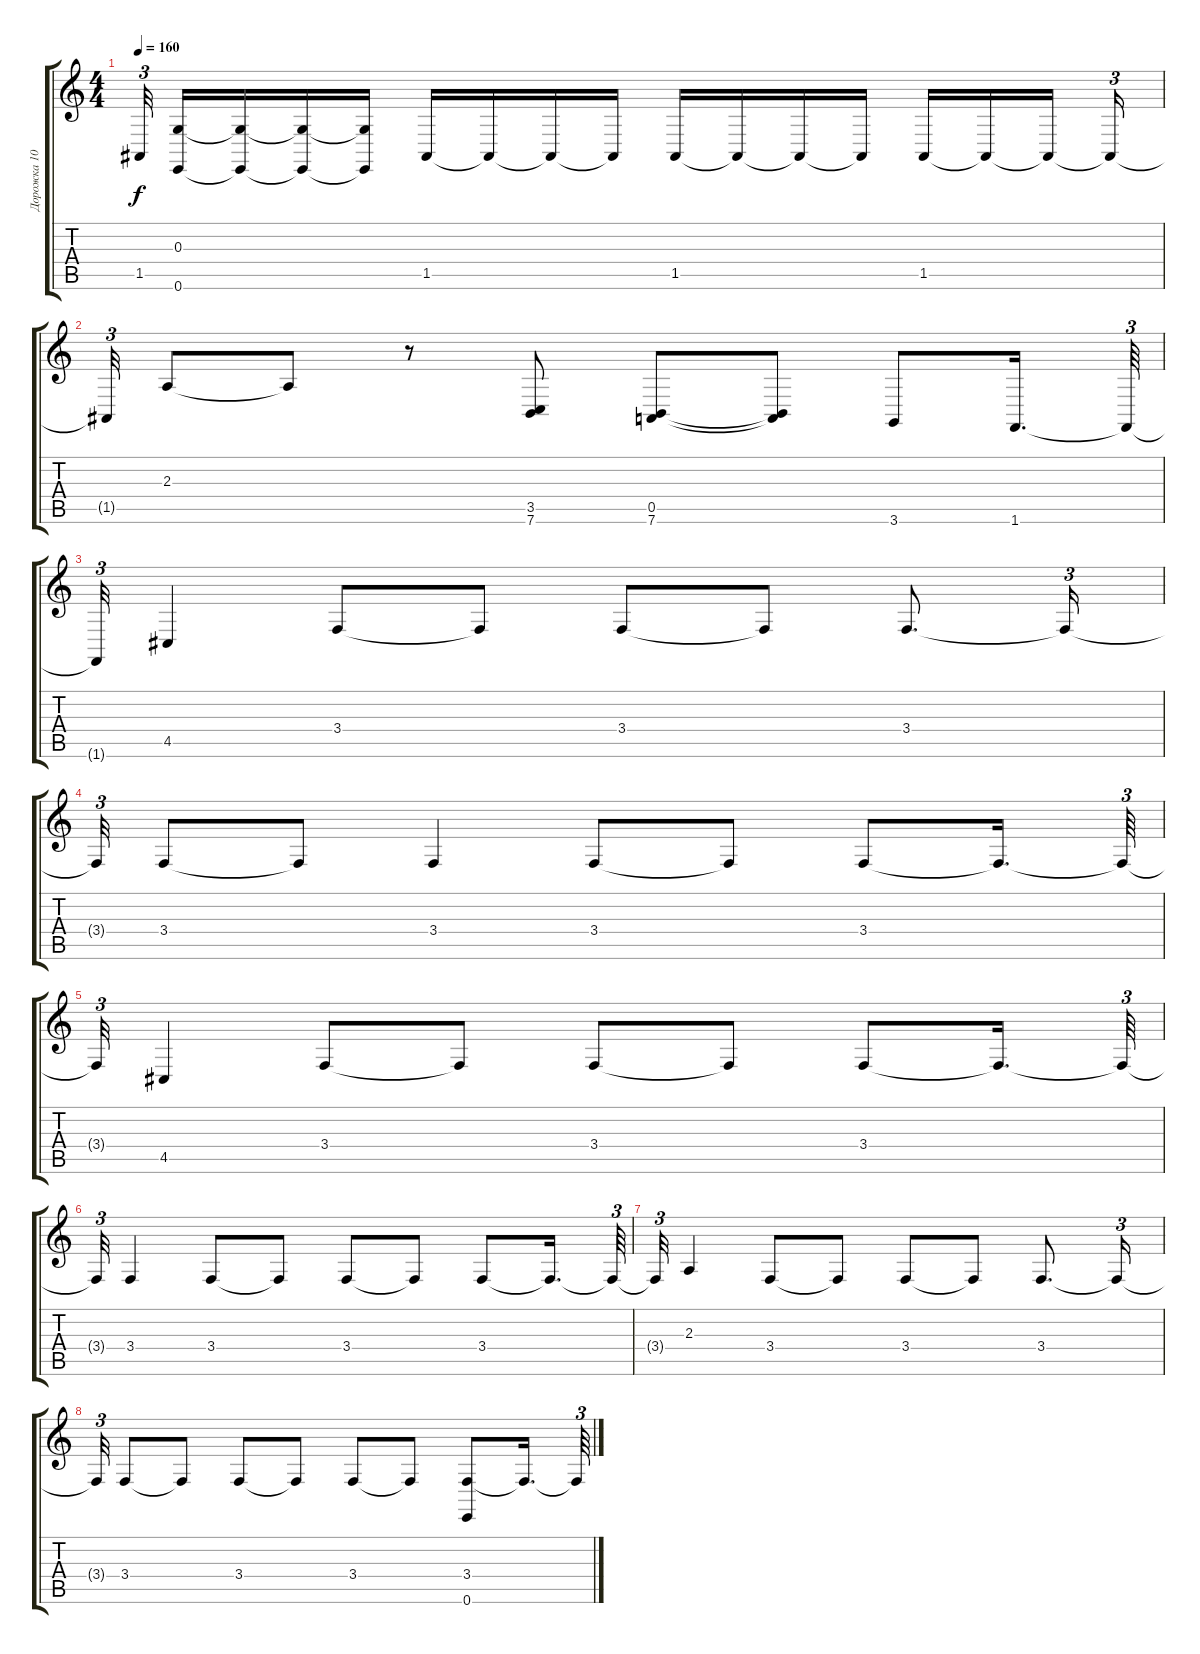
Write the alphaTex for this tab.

\track ("Дорожка 10" "Дорожка 10") {instrument brightacousticpiano}
\staff {score tabs}
\tuning (E4 B3 G3 D3 A2 E2) {hide}
\ts (4 4)
\tempo 160
\clef g2
\ks c
1.5{t}.32{tu (3 2) dy f beam splitsecondary} (0.3 0.6).16 (0.3{t} 0.6{t}).16 (0.3{t} 0.6{t}).16 (0.3{t} 0.6{t}).16 1.5.16 1.5{t}.16 1.5{t}.16 1.5{t}.16 1.5.16 1.5{t}.16 1.5{t}.16 1.5{t}.16 1.5.16 1.5{t}.16 1.5{t}.16{beam splitsecondary} 1.5{t}.16{tu (3 2)} |
1.5{t}.32{tu (3 2)} 2.3.8 2.3{t}.8 r.8 (3.5 7.6).8 (0.5 7.6).8 (0.5{t} 7.6{t}).8 3.6.8 1.6.16{d} 1.6{t}.64{tu (3 2)} |
1.6{t}.32{tu (3 2)} 4.5.4 3.4.8 3.4{t}.8 3.4.8 3.4{t}.8 3.4.8{d} 3.4{t}.16{tu (3 2)} |
3.4{t}.32{tu (3 2)} 3.4.8 3.4{t}.8 3.4.4 3.4.8 3.4{t}.8 3.4.8 3.4{t}.16{d} 3.4{t}.64{tu (3 2)} |
3.4{t}.32{tu (3 2)} 4.5.4 3.4.8 3.4{t}.8 3.4.8 3.4{t}.8 3.4.8 3.4{t}.16{d} 3.4{t}.64{tu (3 2)} |
3.4{t}.32{tu (3 2)} 3.4.4 3.4.8 3.4{t}.8 3.4.8 3.4{t}.8 3.4.8 3.4{t}.16{d} 3.4{t}.64{tu (3 2)} |
3.4{t}.32{tu (3 2)} 2.3.4 3.4.8 3.4{t}.8 3.4.8 3.4{t}.8 3.4.8{d} 3.4{t}.16{tu (3 2)} |
3.4{t}.32{tu (3 2)} 3.4.8 3.4{t}.8 3.4.8 3.4{t}.8 3.4.8 3.4{t}.8 (3.4 0.6).8 3.4{t}.16{d} 3.4{t}.64{tu (3 2)}
